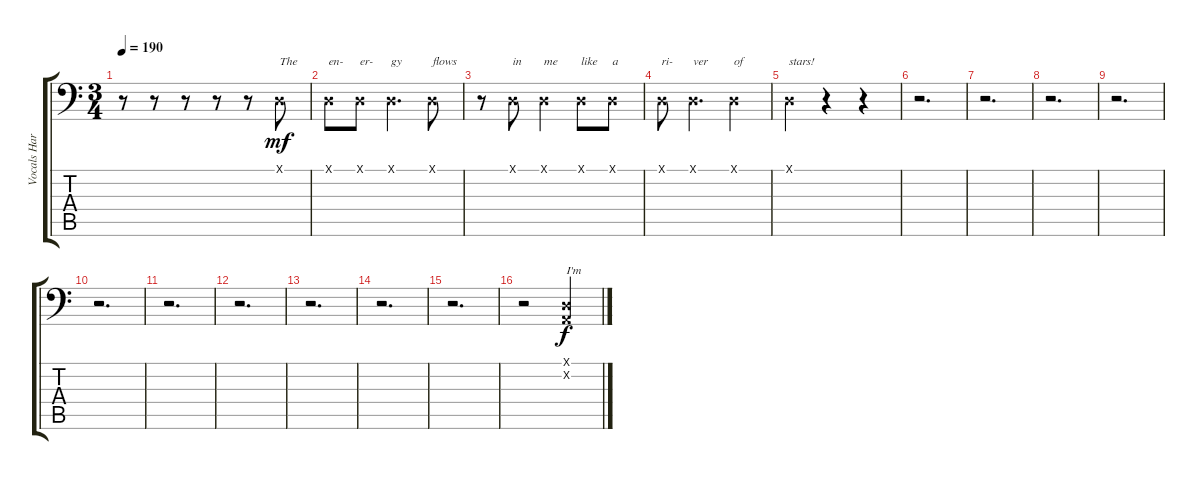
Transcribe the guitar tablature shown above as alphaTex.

\track ("Vocals Harsh (Jari)" "Vocals Har") {instrument timpani}
\staff {score tabs}
\tuning (D3 A2 F2 C2 G1 C1) {hide}
\ts (3 4)
\tempo 190
\clef f4
\ks c
r.8{dy f} r.8 r.8 r.8 r.8 0.1{x}.8{txt "The" dy mf} |
0.1{x}.8{txt "en-"} 0.1{x}.8{txt "er-"} 0.1{x}.4{d txt "gy"} 0.1{x}.8{txt "flows"} |
r.8 0.1{x}.8{txt "in"} 0.1{x}.4{txt "me"} 0.1{x}.8{txt "like"} 0.1{x}.8{txt "a"} |
0.1{x}.8{txt "ri-"} 0.1{x}.4{d txt "ver"} 0.1{x}.4{txt "of"} |
0.1{x}.4{txt "stars!"} r.4 r.4 |
r.2{d} |
r.2{d} |
r.2{d} |
r.2{d} |
r.2{d} |
r.2{d} |
r.2{d} |
r.2{d} |
r.2{d} |
r.2{d} |
r.2 (0.1{x} 0.2{x}).4{txt "I'm" dy f}
